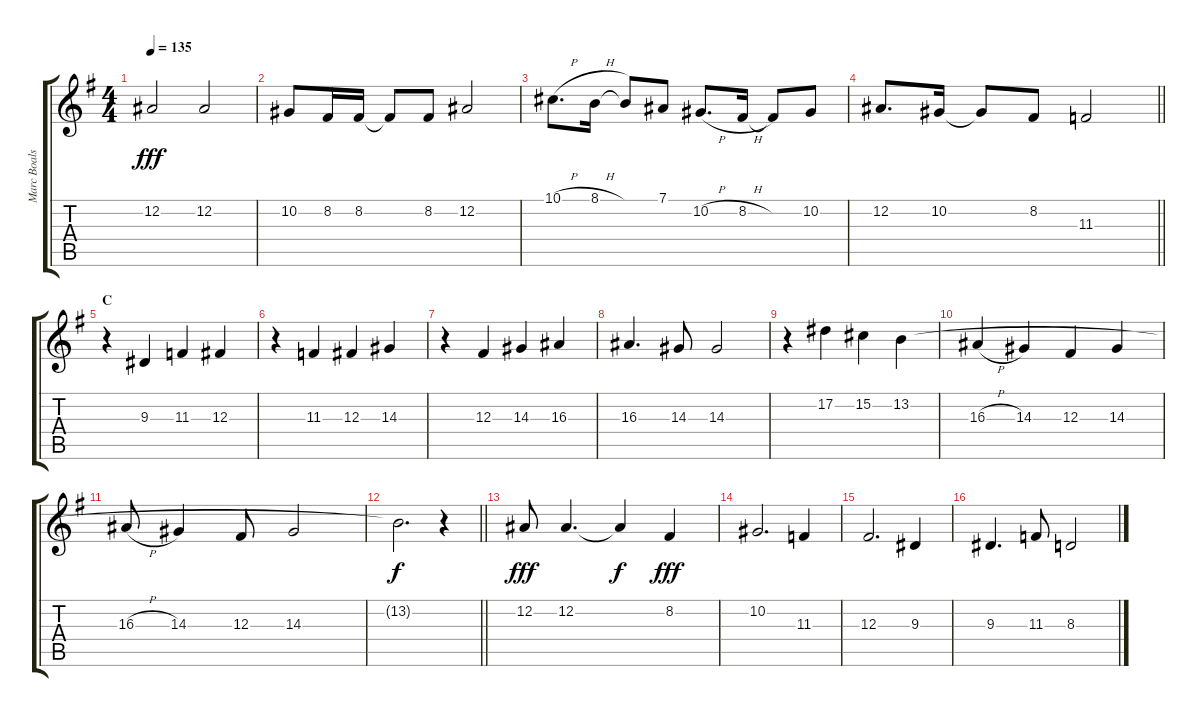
\track ("Marc Boals" "Marc Boals") {instrument stringensemble2}
\staff {score tabs}
\tuning (Eb4 Bb3 Gb3 Db3 Ab2 Eb2) {hide}
\ts (4 4)
\tempo 135
\clef g2
\ks eminor
12.2.2{dy fff} 12.2.2 |
10.2.8 8.2.16 8.2.16 8.2{t}.8 8.2.8 12.2.2 |
10.1{h}.8{d} 8.1{h}.16 8.1{t}.8 7.1.8 10.2{h}.8{d} 8.2{h}.16 8.2{t}.8 10.2.8 |
\barLineRight lightlight
12.2.8{d} 10.2.16 10.2{t}.8 8.2.8 11.3.2 |
\section ("" "C")
r.4 9.3.4 11.3.4 12.3.4 |
r.4 11.3.4 12.3.4 14.3.4 |
r.4 12.3.4 14.3.4 16.3.4 |
16.3.4{d} 14.3.8 14.3.2 |
r.4 17.2.4 15.2.4 13.2.4 |
16.3{h}.4 14.3.4 12.3.4 14.3.4 |
16.3{h}.8 14.3.4 12.3.8 14.3.2 |
\barLineRight lightlight
13.2{t}.2{d dy f} r.4 |
\section ("" "")
12.2.8{dy fff} 12.2.4{d} 12.2{t}.4{dy f} 8.2.4{dy fff} |
10.2.2{d} 11.3.4 |
12.3.2{d} 9.3.4 |
9.3.4{d} 11.3.8 8.3.2
